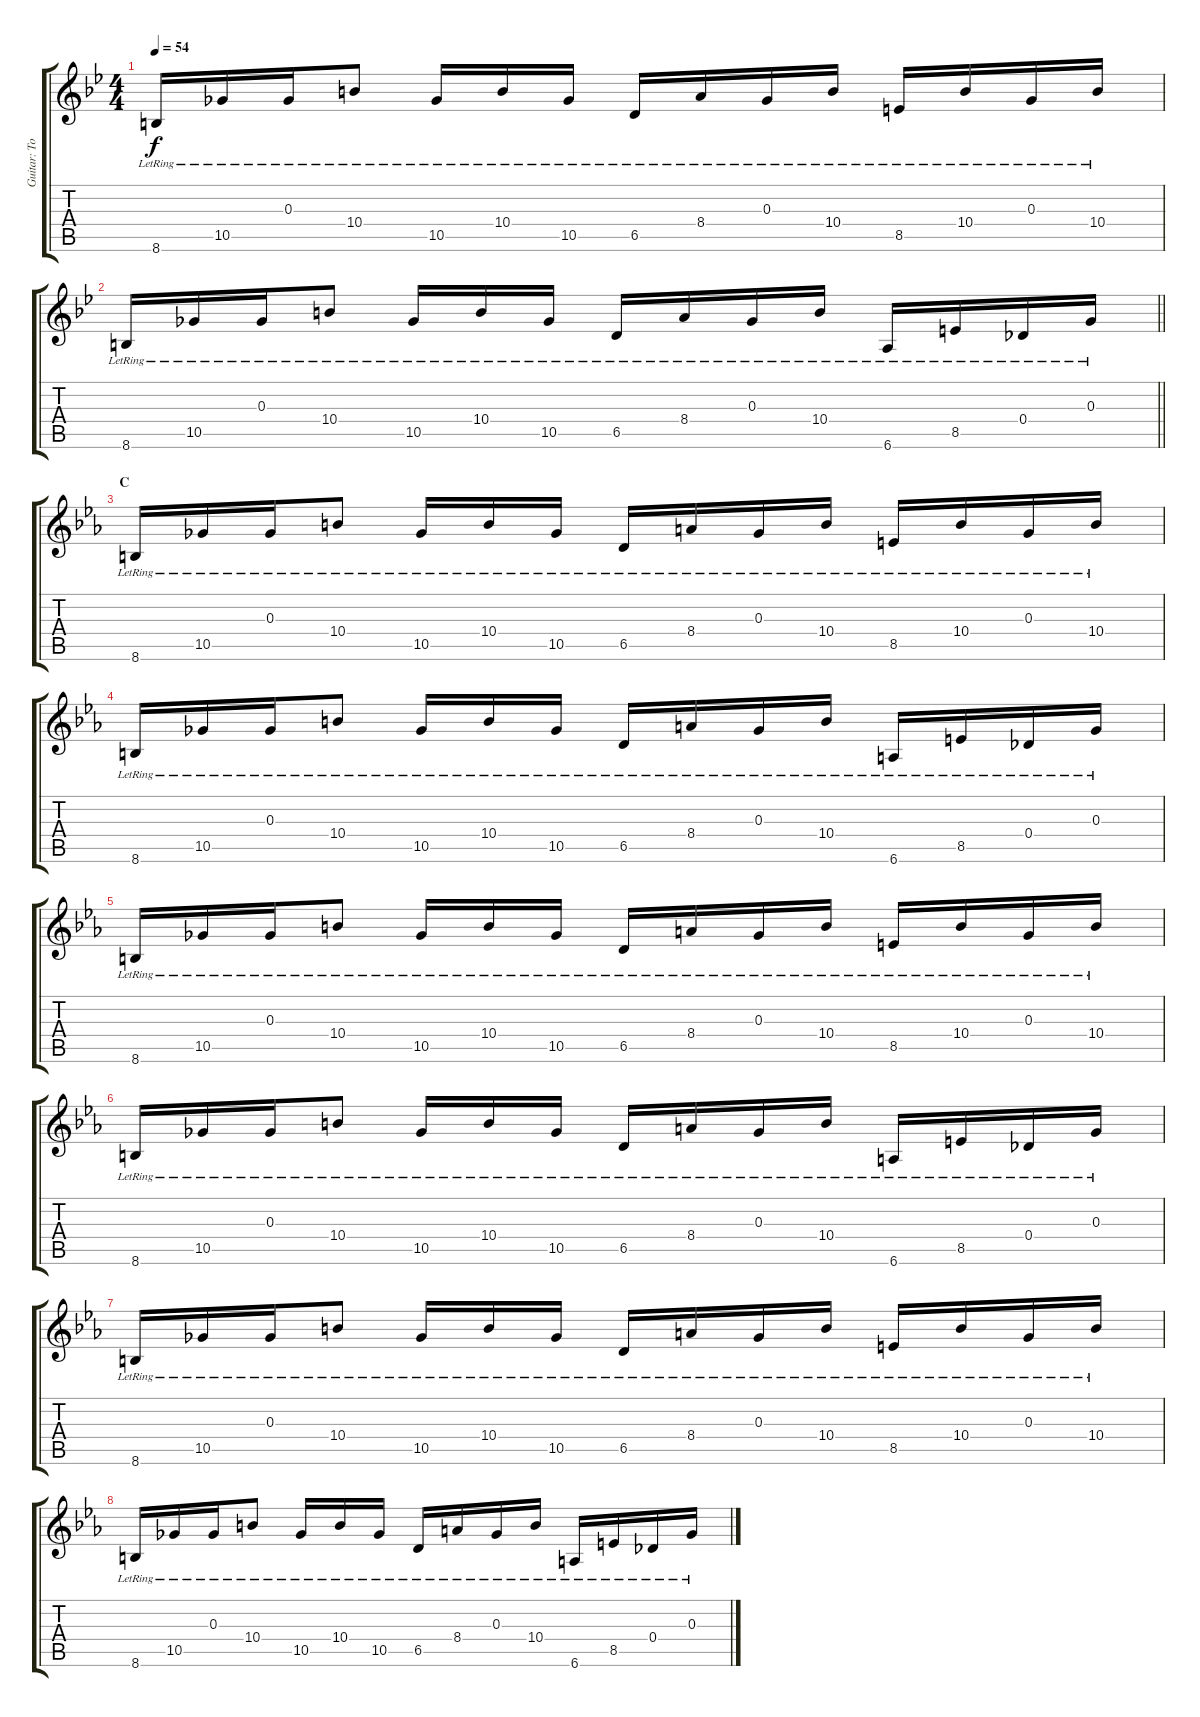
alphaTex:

\track ("Guitar: Tony" "Guitar: To") {instrument acousticguitarsteel}
\staff {score tabs}
\tuning (Eb4 Bb3 Gb3 Db3 Ab2 Eb2) {hide}
\ts (4 4)
\tempo 54
\clef g2
\ks bb
8.6{lr}.16{dy f} 10.5{lr}.16 0.3{lr}.16 10.4{lr}.8 10.5{lr}.16 10.4{lr}.16 10.5{lr}.16 6.5{lr}.16 8.4{lr}.16 0.3{lr}.16 10.4{lr}.16 8.5{lr}.16 10.4{lr}.16 0.3{lr}.16 10.4{lr}.16 |
\barLineRight lightlight
8.6{lr}.16 10.5{lr}.16 0.3{lr}.16 10.4{lr}.8 10.5{lr}.16 10.4{lr}.16 10.5{lr}.16 6.5{lr}.16 8.4{lr}.16 0.3{lr}.16 10.4{lr}.16 6.6{lr}.16 8.5{lr}.16 0.4{lr}.16 0.3{lr}.16 |
\section ("" "C")
\ks eb
8.6{lr}.16 10.5{lr}.16 0.3{lr}.16 10.4{lr}.8 10.5{lr}.16 10.4{lr}.16 10.5{lr}.16 6.5{lr}.16 8.4{lr}.16 0.3{lr}.16 10.4{lr}.16 8.5{lr}.16 10.4{lr}.16 0.3{lr}.16 10.4{lr}.16 |
8.6{lr}.16 10.5{lr}.16 0.3{lr}.16 10.4{lr}.8 10.5{lr}.16 10.4{lr}.16 10.5{lr}.16 6.5{lr}.16 8.4{lr}.16 0.3{lr}.16 10.4{lr}.16 6.6{lr}.16 8.5{lr}.16 0.4{lr}.16 0.3{lr}.16 |
8.6{lr}.16 10.5{lr}.16 0.3{lr}.16 10.4{lr}.8 10.5{lr}.16 10.4{lr}.16 10.5{lr}.16 6.5{lr}.16 8.4{lr}.16 0.3{lr}.16 10.4{lr}.16 8.5{lr}.16 10.4{lr}.16 0.3{lr}.16 10.4{lr}.16 |
8.6{lr}.16 10.5{lr}.16 0.3{lr}.16 10.4{lr}.8 10.5{lr}.16 10.4{lr}.16 10.5{lr}.16 6.5{lr}.16 8.4{lr}.16 0.3{lr}.16 10.4{lr}.16 6.6{lr}.16 8.5{lr}.16 0.4{lr}.16 0.3{lr}.16 |
8.6{lr}.16 10.5{lr}.16 0.3{lr}.16 10.4{lr}.8 10.5{lr}.16 10.4{lr}.16 10.5{lr}.16 6.5{lr}.16 8.4{lr}.16 0.3{lr}.16 10.4{lr}.16 8.5{lr}.16 10.4{lr}.16 0.3{lr}.16 10.4{lr}.16 |
8.6{lr}.16 10.5{lr}.16 0.3{lr}.16 10.4{lr}.8 10.5{lr}.16 10.4{lr}.16 10.5{lr}.16 6.5{lr}.16 8.4{lr}.16 0.3{lr}.16 10.4{lr}.16 6.6{lr}.16 8.5{lr}.16 0.4{lr}.16 0.3{lr}.16
